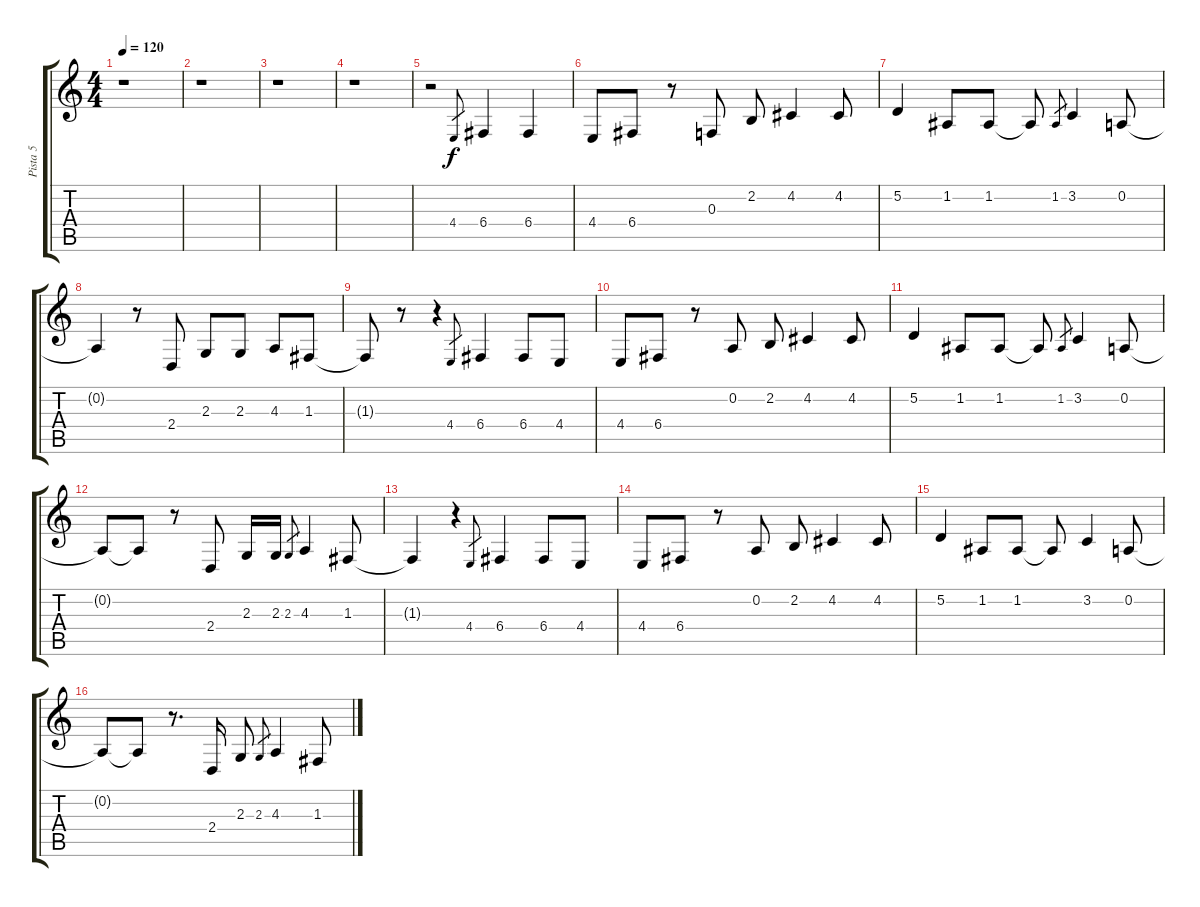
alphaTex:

\track ("Pista 5" "Pista 5") {instrument cello}
\staff {score tabs}
\tuning (D4 A3 F3 C3 G2 D2) {hide}
\ts (4 4)
\tempo 120
\clef g2
\ks c
r.1{dy f} |
r.1 |
r.1 |
r.1 |
r.2 4.4.8{gr} 6.4.4 6.4.4 |
4.4.8 6.4.8 r.8 0.3.8 2.2.8 4.2.4 4.2.8 |
5.2.4 1.2.8 1.2.8 1.2{t}.8 1.2.8{gr} 3.2.4 0.2.8 |
0.2{t}.4 r.8 2.4.8 2.3.8 2.3.8 4.3.8 1.3.8 |
1.3{t}.8 r.8 r.4 4.4.8{gr} 6.4.4 6.4.8 4.4.8 |
4.4.8 6.4.8 r.8 0.2.8 2.2.8 4.2.4 4.2.8 |
5.2.4 1.2.8 1.2.8 1.2{t}.8 1.2.8{gr} 3.2.4 0.2.8 |
0.2{t}.8 0.2{t}.8 r.8 2.4.8 2.3.16 2.3.16 2.3.8{gr} 4.3.4 1.3.8 |
1.3{t}.4 r.4 4.4.8{gr} 6.4.4 6.4.8 4.4.8 |
4.4.8 6.4.8 r.8 0.2.8 2.2.8 4.2.4 4.2.8 |
5.2.4 1.2.8 1.2.8 1.2{t}.8 3.2.4 0.2.8 |
0.2{t}.8 0.2{t}.8 r.8{d} 2.4.16 2.3.8 2.3.8{gr} 4.3.4 1.3.8
